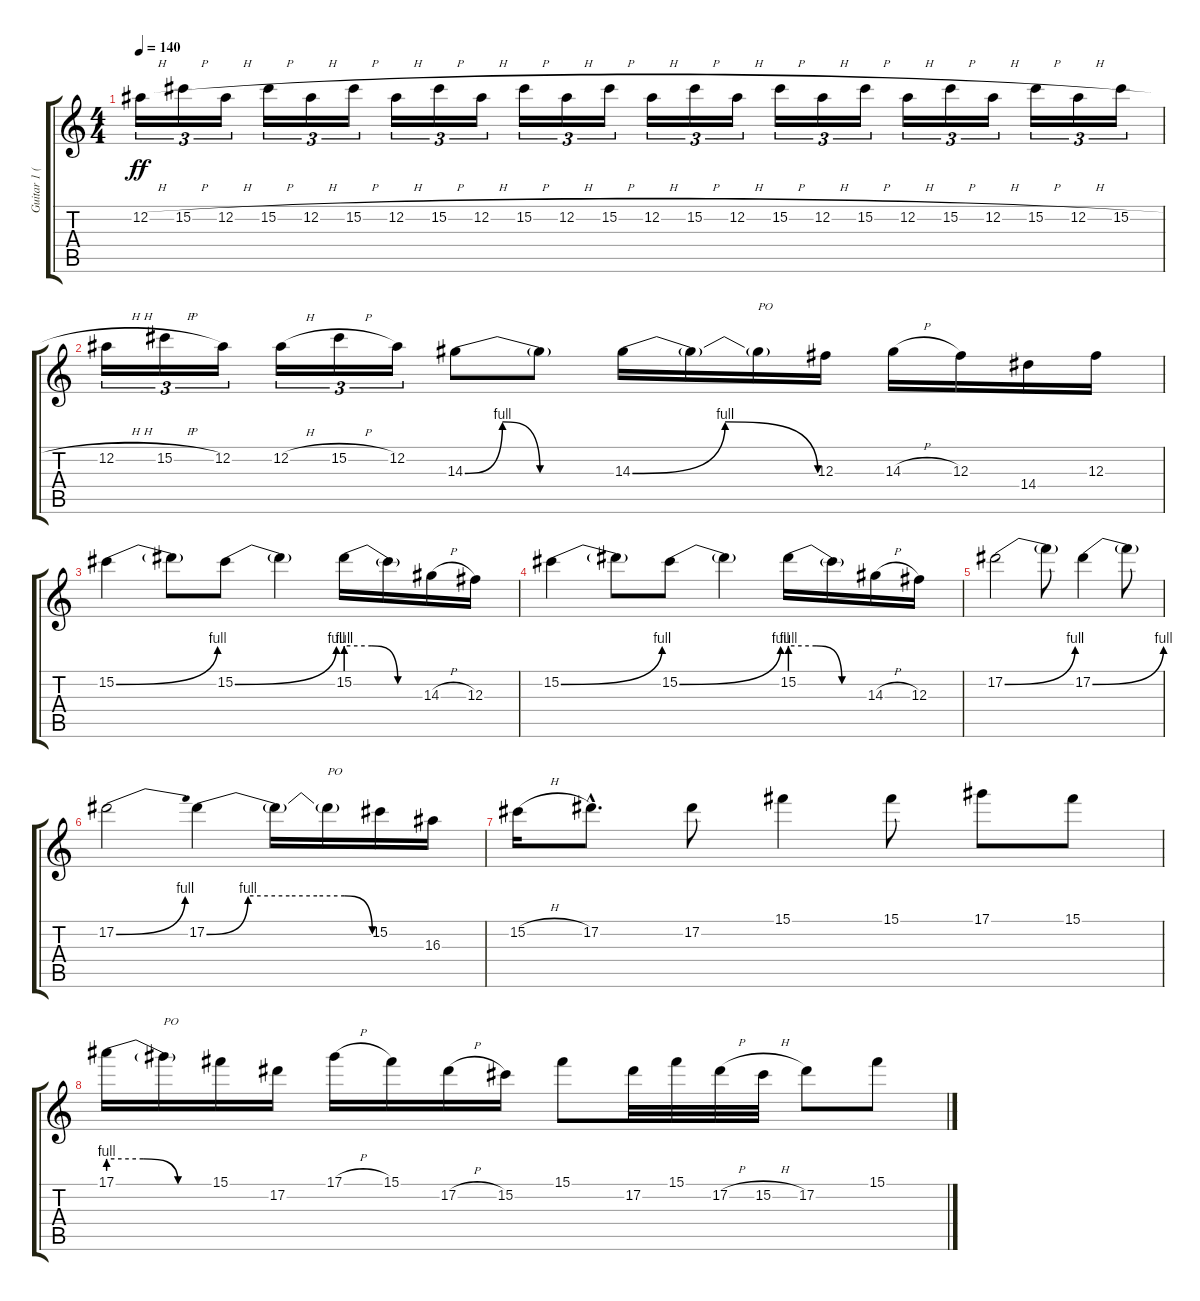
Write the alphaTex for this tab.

\track ("Guitar 1 (Slash)" "Guitar 1 (") {instrument overdrivenguitar}
\staff {score tabs}
\tuning (Eb4 Bb3 Gb3 Db3 Ab2 Eb2) {hide}
\ts (4 4)
\tempo 140
\clef g2
\ks c
12.2{h}.16{tu (3 2) dy ff} 15.2{h}.16{tu (3 2)} 12.2{h}.16{tu (3 2)} 15.2{h}.16{tu (3 2)} 12.2{h}.16{tu (3 2)} 15.2{h}.16{tu (3 2)} 12.2{h}.16{tu (3 2)} 15.2{h}.16{tu (3 2)} 12.2{h}.16{tu (3 2)} 15.2{h}.16{tu (3 2)} 12.2{h}.16{tu (3 2)} 15.2{h}.16{tu (3 2)} 12.2{h}.16{tu (3 2)} 15.2{h}.16{tu (3 2)} 12.2{h}.16{tu (3 2)} 15.2{h}.16{tu (3 2)} 12.2{h}.16{tu (3 2)} 15.2{h}.16{tu (3 2)} 12.2{h}.16{tu (3 2)} 15.2{h}.16{tu (3 2)} 12.2{h}.16{tu (3 2)} 15.2{h}.16{tu (3 2)} 12.2{h}.16{tu (3 2)} 15.2{h}.16{tu (3 2)} |
12.2{h}.16{tu (3 2)} 15.2{h}.16{tu (3 2)} 12.2.16{tu (3 2)} 12.2{h}.16{tu (3 2)} 15.2{h}.16{tu (3 2)} 12.2.16{tu (3 2)} 14.3{be (custom 0 0 15 4 30 0 45 0 60 0)}.8 14.3{t}.8 14.3{be (bendrelease 0 0 30 4 30 4 60 0)}.16 14.3{t}.16 14.3{t}.16{txt "PO"} 12.3.16 14.3{h}.16 12.3.16 14.4.16 12.3.16 |
15.2{be (bend 0 0 60 4)}.4 15.2{t}.8 15.2{be (bend 0 0 60 4)}.8 15.2{t}.4 15.2{be (custom 0 4 20 4 40 0 60 0)}.16 15.2{t}.16 14.3{h}.16 12.3.16 |
15.2{be (bend 0 0 60 4)}.4 15.2{t}.8 15.2{be (bend 0 0 60 4)}.8 15.2{t}.4 15.2{be (custom 0 4 20 4 40 0 60 0)}.16 15.2{t}.16 14.3{h}.16 12.3.16 |
17.2{be (bend 0 0 60 4)}.2 17.2{t}.8 17.2{be (bend 0 0 60 4)}.4 17.2{t}.8 |
17.2{be (bend 0 0 60 4)}.2 17.2{be (custom 0 0 15 4 30 4 40 4 50 4 60 0)}.4 17.2{t}.16 17.2{t}.16{txt "PO"} 15.2.16 16.3.16 |
15.2{h}.16 17.2{hac}.8{d} 17.2.8 15.1.4 15.1.8 17.1.8 15.1.8 |
17.1{be (custom 0 4 20 4 40 0 60 0)}.16 17.1{t}.16{txt "PO"} 15.1.16 17.2.16 17.1{h}.16 15.1.16 17.2{h}.16 15.2.16 15.1.8 17.2.32 15.1.32 17.2{h}.32 15.2{h}.32 17.2.8 15.1.8
